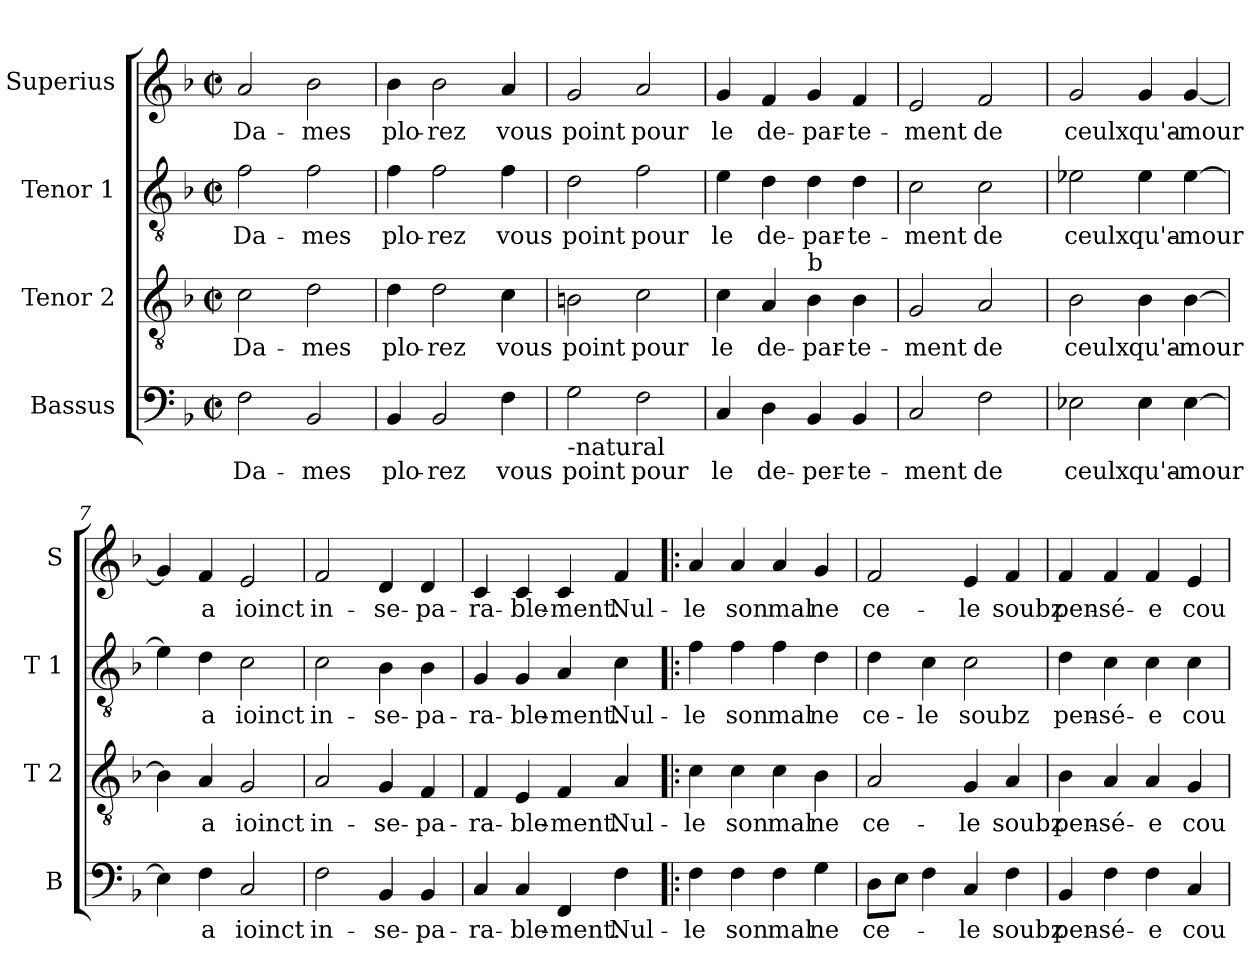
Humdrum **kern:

**kern	**text	**kern	**text	**kern	**text	**kern	**text
*part4	*part4	*part3	*part3	*part2	*part2	*part1	*part1
*staff4	*staff4	*staff3	*staff3	*staff2	*staff2	*staff1	*staff1
*I"Bassus	*	*I"Tenor 2	*	*I"Tenor 1	*	*I"Superius	*
*I'B	*	*I'T 2	*	*I'T 1	*	*I'S	*
*clefF4	*	*clefGv2	*	*clefGv2	*	*clefG2	*
*k[b-]	*	*k[b-]	*	*k[b-]	*	*k[b-]	*
*F:	*	*F:	*	*F:	*	*F:	*
*M2/2	*	*M2/2	*	*M2/2	*	*M2/2	*
*met(c|)	*	*met(c|)	*	*met(c|)	*	*met(c|)	*
=1	=1	=1	=1	=1	=1	=1	=1
!	!LO:LY:b	!	!LO:LY:b	!	!LO:LY:b	!	!LO:LY:b
2F\	Da-	2c\	Da-	2f\	Da-	2a/	Da-
!	!LO:LY:b	!	!LO:LY:b	!	!LO:LY:b	!	!LO:LY:b
2BB-/	-mes	2d\	-mes	2f\	-mes	2b-\	-mes
=2	=2	=2	=2	=2	=2	=2	=2
!	!LO:LY:b	!	!LO:LY:b	!	!LO:LY:b	!	!LO:LY:b
4BB-/	plo-	4d\	plo-	4f\	plo-	4b-\	plo-
!	!LO:LY:b	!	!LO:LY:b	!	!LO:LY:b	!	!LO:LY:b
2BB-/	-rez	2d\	-rez	2f\	-rez	2b-\	-rez
!	!LO:LY:b	!	!LO:LY:b	!	!LO:LY:b	!	!LO:LY:b
4F\	vous	4c\	vous	4f\	vous	4a/	vous
=3	=3	=3	=3	=3	=3	=3	=3
!LO:TX:b:t=-natural	!	!	!	!	!	!	!
!	!LO:LY:b	!	!LO:LY:b	!	!LO:LY:b	!	!LO:LY:b
2G\	point	2Bn\	point	2d\	point	2g/	point
!	!LO:LY:b	!	!LO:LY:b	!	!LO:LY:b	!	!LO:LY:b
2F\	pour	2c\	pour	2f\	pour	2a/	pour
=4	=4	=4	=4	=4	=4	=4	=4
!	!LO:LY:b	!	!LO:LY:b	!	!LO:LY:b	!	!LO:LY:b
4C/	le	4c\	le	4e\	le	4g/	le
!	!LO:LY:b	!	!LO:LY:b	!	!LO:LY:b	!	!LO:LY:b
4D\	de-	4A/	de-	4d\	de-	4f/	de-
!	!	!LO:TX:a:t=b	!	!	!	!	!
!	!LO:LY:b	!	!LO:LY:b	!	!LO:LY:b	!	!LO:LY:b
4BB-/	-per-	4B-\	-par-	4d\	-par-	4g/	-par-
!	!LO:LY:b	!	!LO:LY:b	!	!LO:LY:b	!	!LO:LY:b
4BB-/	-te-	4B-\	-te-	4d\	-te-	4f/	-te-
!!LO:LB:g=z
=5	=5	=5	=5	=5	=5	=5	=5
!	!LO:LY:b	!	!LO:LY:b	!	!LO:LY:b	!	!LO:LY:b
2C/	-ment	2G/	-ment	2c\	-ment	2e/	-ment
!	!LO:LY:b	!	!LO:LY:b	!	!LO:LY:b	!	!LO:LY:b
2F\	de	2A/	de	2c\	de	2f/	de
=6	=6	=6	=6	=6	=6	=6	=6
!	!LO:LY:b	!	!LO:LY:b	!	!LO:LY:b	!	!LO:LY:b
2E-X\	ceulx	2B-\	ceulx	2e-X\	ceulx	2g/	ceulx
!	!LO:LY:b	!	!LO:LY:b	!	!LO:LY:b	!	!LO:LY:b
4E-\	qu'a-	4B-\	qu'a-	4e-\	qu'a-	4g/	qu'a-
!	!LO:LY:b	!	!LO:LY:b	!	!LO:LY:b	!	!LO:LY:b
[4E-\	-mour	[4B-\	-mour	[4e-\	-mour	[4g/	-mour
=7	=7	=7	=7	=7	=7	=7	=7
4E-\]	.	4B-\]	.	4e-\]	.	4g/]	.
!	!LO:LY:b	!	!LO:LY:b	!	!LO:LY:b	!	!LO:LY:b
4F\	a	4A/	a	4d\	a	4f/	a
!	!LO:LY:b	!	!LO:LY:b	!	!LO:LY:b	!	!LO:LY:b
2C/	ioinct	2G/	ioinct	2c\	ioinct	2e/	ioinct
=8	=8	=8	=8	=8	=8	=8	=8
!	!LO:LY:b	!	!LO:LY:b	!	!LO:LY:b	!	!LO:LY:b
2F\	in-	2A/	in-	2c\	in-	2f/	in-
!	!LO:LY:b	!	!LO:LY:b	!	!LO:LY:b	!	!LO:LY:b
4BB-/	-se-	4G/	-se-	4B-\	-se-	4d/	-se-
!	!LO:LY:b	!	!LO:LY:b	!	!LO:LY:b	!	!LO:LY:b
4BB-/	-pa-	4F/	-pa-	4B-\	-pa-	4d/	-pa-
=9	=9	=9	=9	=9	=9	=9	=9
!	!LO:LY:b	!	!LO:LY:b	!	!LO:LY:b	!	!LO:LY:b
4C/	-ra-	4F/	-ra-	4G/	-ra-	4c/	-ra-
!	!LO:LY:b	!	!LO:LY:b	!	!LO:LY:b	!	!LO:LY:b
4C/	-ble-	4E/	-ble-	4G/	-ble-	4c/	-ble-
!	!LO:LY:b	!	!LO:LY:b	!	!LO:LY:b	!	!LO:LY:b
4FF/	-ment.	4F/	-ment.	4A/	-ment.	4c/	-ment.
!	!LO:LY:b	!	!LO:LY:b	!	!LO:LY:b	!	!LO:LY:b
4F\	Nul-	4A/	Nul-	4c\	Nul-	4f/	Nul-
!!LO:LB:g=z
=10!|:	=10!|:	=10!|:	=10!|:	=10!|:	=10!|:	=10!|:	=10!|:
!	!LO:LY:b	!	!LO:LY:b	!	!LO:LY:b	!	!LO:LY:b
4F\	-le	4c\	-le	4f\	-le	4a/	-le
!	!LO:LY:b	!	!LO:LY:b	!	!LO:LY:b	!	!LO:LY:b
4F\	son	4c\	son	4f\	son	4a/	son
!	!LO:LY:b	!	!LO:LY:b	!	!LO:LY:b	!	!LO:LY:b
4F\	mal	4c\	mal	4f\	mal	4a/	mal
!	!LO:LY:b	!	!LO:LY:b	!	!LO:LY:b	!	!LO:LY:b
4G\	ne	4B-\	ne	4d\	ne	4g/	ne
=11	=11	=11	=11	=11	=11	=11	=11
!	!LO:LY:b	!	!LO:LY:b	!	!LO:LY:b	!	!LO:LY:b
8D\L	ce-	2A/	ce-	4d\	ce-	2f/	ce-
8E\J	.	.	.	.	.	.	.
!	!	!	!	!	!LO:LY:b	!	!
4F\	.	.	.	4c\	-le	.	.
!	!LO:LY:b	!	!LO:LY:b	!	!LO:LY:b	!	!LO:LY:b
4C/	-le	4G/	-le	2c\	soubz	4e/	-le
!	!LO:LY:b	!	!LO:LY:b	!	!	!	!LO:LY:b
4F\	soubz	4A/	soubz	.	.	4f/	soubz
=12	=12	=12	=12	=12	=12	=12	=12
!	!LO:LY:b	!	!LO:LY:b	!	!LO:LY:b	!	!LO:LY:b
4BB-/	pen-	4B-\	pen-	4d\	pen-	4f/	pen-
!	!LO:LY:b	!	!LO:LY:b	!	!LO:LY:b	!	!LO:LY:b
4F\	-sé-	4A/	-sé-	4c\	-sé-	4f/	-sé-
!	!LO:LY:b	!	!LO:LY:b	!	!LO:LY:b	!	!LO:LY:b
4F\	-e	4A/	-e	4c\	-e	4f/	-e
!	!LO:LY:b	!	!LO:LY:b	!	!LO:LY:b	!	!LO:LY:b
4C/	cou-	4G/	cou-	4c\	cou-	4e/	cou-
=	=	=	=	=	=	=	=
*-	*-	*-	*-	*-	*-	*-	*-
